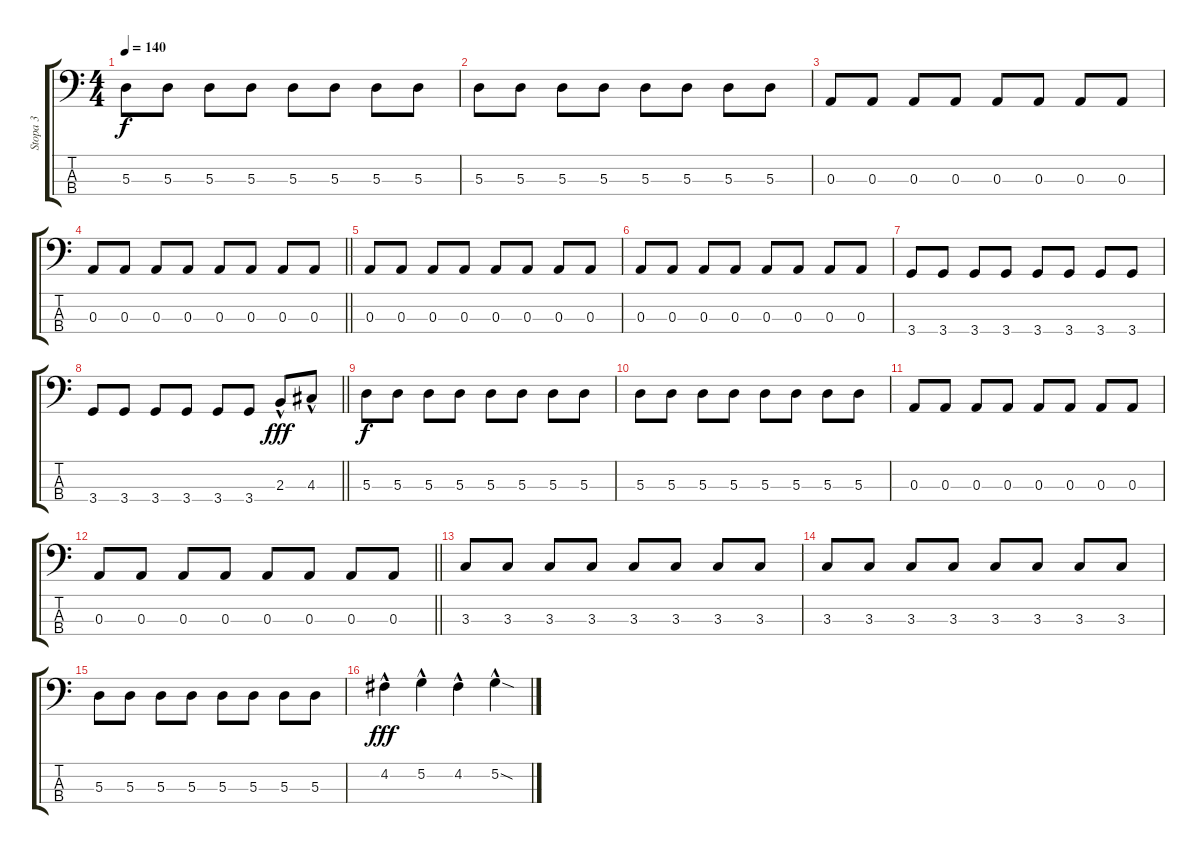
\track ("Stopa 3" "Stopa 3") {instrument electricbasspick}
\staff {score tabs}
\tuning (G2 D2 A1 E1) {hide}
\ts (4 4)
\tempo 140
\clef f4
\ks c
5.3.8{dy f} 5.3.8 5.3.8 5.3.8 5.3.8 5.3.8 5.3.8 5.3.8 |
5.3.8 5.3.8 5.3.8 5.3.8 5.3.8 5.3.8 5.3.8 5.3.8 |
0.3.8 0.3.8 0.3.8 0.3.8 0.3.8 0.3.8 0.3.8 0.3.8 |
\barLineRight lightlight
0.3.8 0.3.8 0.3.8 0.3.8 0.3.8 0.3.8 0.3.8 0.3.8 |
0.3.8 0.3.8 0.3.8 0.3.8 0.3.8 0.3.8 0.3.8 0.3.8 |
0.3.8 0.3.8 0.3.8 0.3.8 0.3.8 0.3.8 0.3.8 0.3.8 |
3.4.8 3.4.8 3.4.8 3.4.8 3.4.8 3.4.8 3.4.8 3.4.8 |
\barLineRight lightlight
3.4.8 3.4.8 3.4.8 3.4.8 3.4.8 3.4.8 2.3{hac}.8{dy fff} 4.3{hac}.8 |
5.3.8{dy f} 5.3.8 5.3.8 5.3.8 5.3.8 5.3.8 5.3.8 5.3.8 |
5.3.8 5.3.8 5.3.8 5.3.8 5.3.8 5.3.8 5.3.8 5.3.8 |
0.3.8 0.3.8 0.3.8 0.3.8 0.3.8 0.3.8 0.3.8 0.3.8 |
\barLineRight lightlight
0.3.8 0.3.8 0.3.8 0.3.8 0.3.8 0.3.8 0.3.8 0.3.8 |
3.3.8 3.3.8 3.3.8 3.3.8 3.3.8 3.3.8 3.3.8 3.3.8 |
3.3.8 3.3.8 3.3.8 3.3.8 3.3.8 3.3.8 3.3.8 3.3.8 |
5.3.8 5.3.8 5.3.8 5.3.8 5.3.8 5.3.8 5.3.8 5.3.8 |
4.2{hac}.4{dy fff} 5.2{hac}.4 4.2{hac}.4 5.2{sod hac}.4
